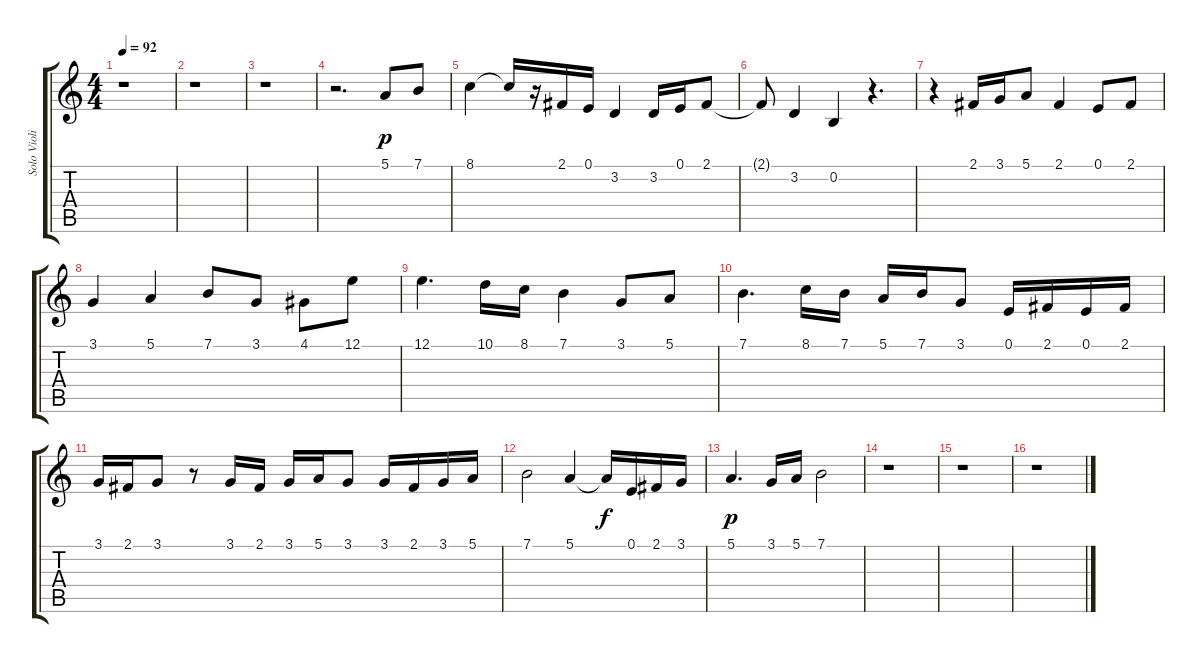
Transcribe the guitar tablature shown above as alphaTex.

\track ("Solo Violin" "Solo Violi") {instrument violin}
\staff {score tabs}
\tuning (E4 B3 G3 D3 A2 E2) {hide}
\ts (4 4)
\tempo 92
\clef g2
\ks c
r.1{dy p} |
r.1 |
r.1 |
r.2{d} 5.1.8 7.1.8 |
8.1.4 8.1{t}.16 r.16 2.1.16 0.1.16 3.2.4 3.2.16 0.1.16 2.1.8 |
2.1{t}.8 3.2.4 0.2.4 r.4{d} |
r.4 2.1.16 3.1.16 5.1.8 2.1.4 0.1.8 2.1.8 |
3.1.4 5.1.4 7.1.8 3.1.8 4.1.8 12.1.8 |
12.1.4{d} 10.1.16 8.1.16 7.1.4 3.1.8 5.1.8 |
7.1.4{d} 8.1.16 7.1.16 5.1.16 7.1.16 3.1.8 0.1.16 2.1.16 0.1.16 2.1.16 |
3.1.16 2.1.16 3.1.8 r.8 3.1.16 2.1.16 3.1.16 5.1.16 3.1.8 3.1.16 2.1.16 3.1.16 5.1.16 |
7.1.2 5.1.4 5.1{t}.16{dy f} 0.1.16 2.1.16 3.1.16 |
5.1.4{d dy p} 3.1.16 5.1.16 7.1.2 |
r.1 |
r.1 |
r.1
